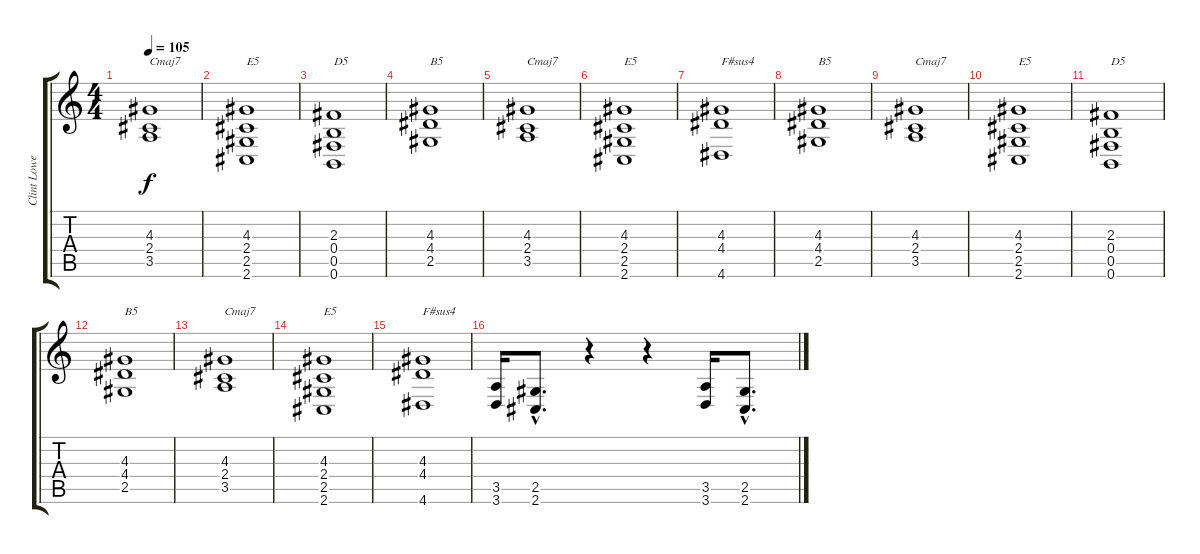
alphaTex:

\track ("Clint Lowery - Guitar 1" "Clint Lowe") {instrument distortionguitar}
\staff {score tabs}
\tuning (Db4 Ab3 E3 B2 Gb2 B1) {hide}
\ts (4 4)
\tempo 105
\clef g2
\ks c
(4.3 2.4 3.5).1{txt "Cmaj7" dy f} |
(4.3 2.4 2.5 2.6).1{txt "E5"} |
(2.3 0.4 0.5 0.6).1{txt "D5"} |
(4.3 4.4 2.5).1{txt "B5"} |
(4.3 2.4 3.5).1{txt "Cmaj7"} |
(4.3 2.4 2.5 2.6).1{txt "E5"} |
(4.3 4.4 4.6).1{txt "F#sus4"} |
(4.3 4.4 2.5).1{txt "B5"} |
(4.3 2.4 3.5).1{txt "Cmaj7"} |
(4.3 2.4 2.5 2.6).1{txt "E5"} |
(2.3 0.4 0.5 0.6).1{txt "D5"} |
(4.3 4.4 2.5).1{txt "B5"} |
(4.3 2.4 3.5).1{txt "Cmaj7"} |
(4.3 2.4 2.5 2.6).1{txt "E5"} |
(4.3 4.4 4.6).1{txt "F#sus4"} |
(3.5 3.6).16 (2.5{hac} 2.6{hac}).8{d} r.4 r.4 (3.5 3.6).16 (2.5{hac} 2.6{hac}).8{d}
